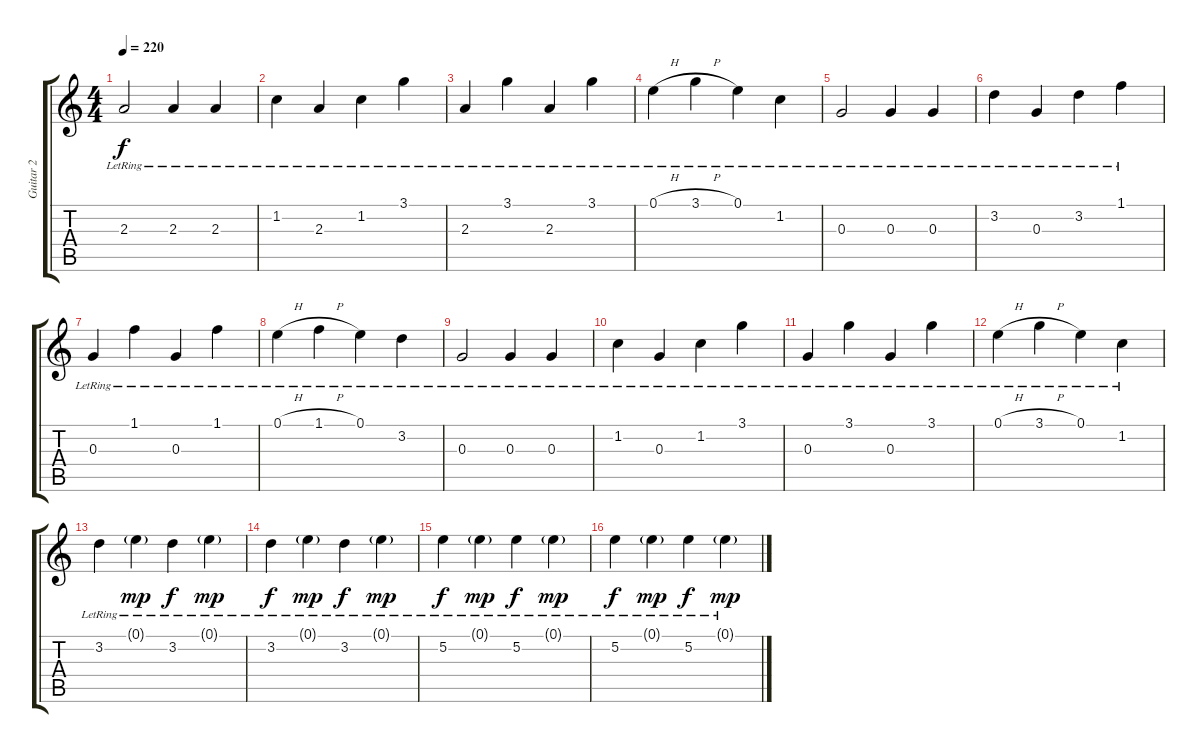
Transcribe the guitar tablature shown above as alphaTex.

\track ("Guitar 2" "Guitar 2") {instrument acousticguitarsteel}
\staff {score tabs}
\tuning (E4 B3 G3 D3 A2 E2) {hide}
\ts (4 4)
\tempo 220
\clef g2
\ks c
2.3{lr}.2{dy f} 2.3{lr}.4 2.3{lr}.4 |
1.2{lr}.4 2.3{lr}.4 1.2{lr}.4 3.1{lr}.4 |
2.3{lr}.4 3.1{lr}.4 2.3{lr}.4 3.1{lr}.4 |
0.1{h lr}.4 3.1{h lr}.4 0.1{lr}.4 1.2{lr}.4 |
0.3{lr}.2 0.3{lr}.4 0.3{lr}.4 |
3.2{lr}.4 0.3{lr}.4 3.2{lr}.4 1.1{lr}.4 |
0.3{lr}.4 1.1{lr}.4 0.3{lr}.4 1.1{lr}.4 |
0.1{h lr}.4 1.1{h lr}.4 0.1{lr}.4 3.2{lr}.4 |
0.3{lr}.2 0.3{lr}.4 0.3{lr}.4 |
1.2{lr}.4 0.3{lr}.4 1.2{lr}.4 3.1{lr}.4 |
0.3{lr}.4 3.1{lr}.4 0.3{lr}.4 3.1{lr}.4 |
0.1{h lr}.4 3.1{h lr}.4 0.1{lr}.4 1.2{lr}.4 |
3.2{lr}.4 0.1{g lr}.4{dy mp} 3.2{lr}.4{dy f} 0.1{g lr}.4{dy mp} |
3.2{lr}.4{dy f} 0.1{g lr}.4{dy mp} 3.2{lr}.4{dy f} 0.1{g lr}.4{dy mp} |
5.2{lr}.4{dy f} 0.1{g lr}.4{dy mp} 5.2{lr}.4{dy f} 0.1{g lr}.4{dy mp} |
5.2{lr}.4{dy f} 0.1{g lr}.4{dy mp} 5.2{lr}.4{dy f} 0.1{g lr}.4{dy mp}
